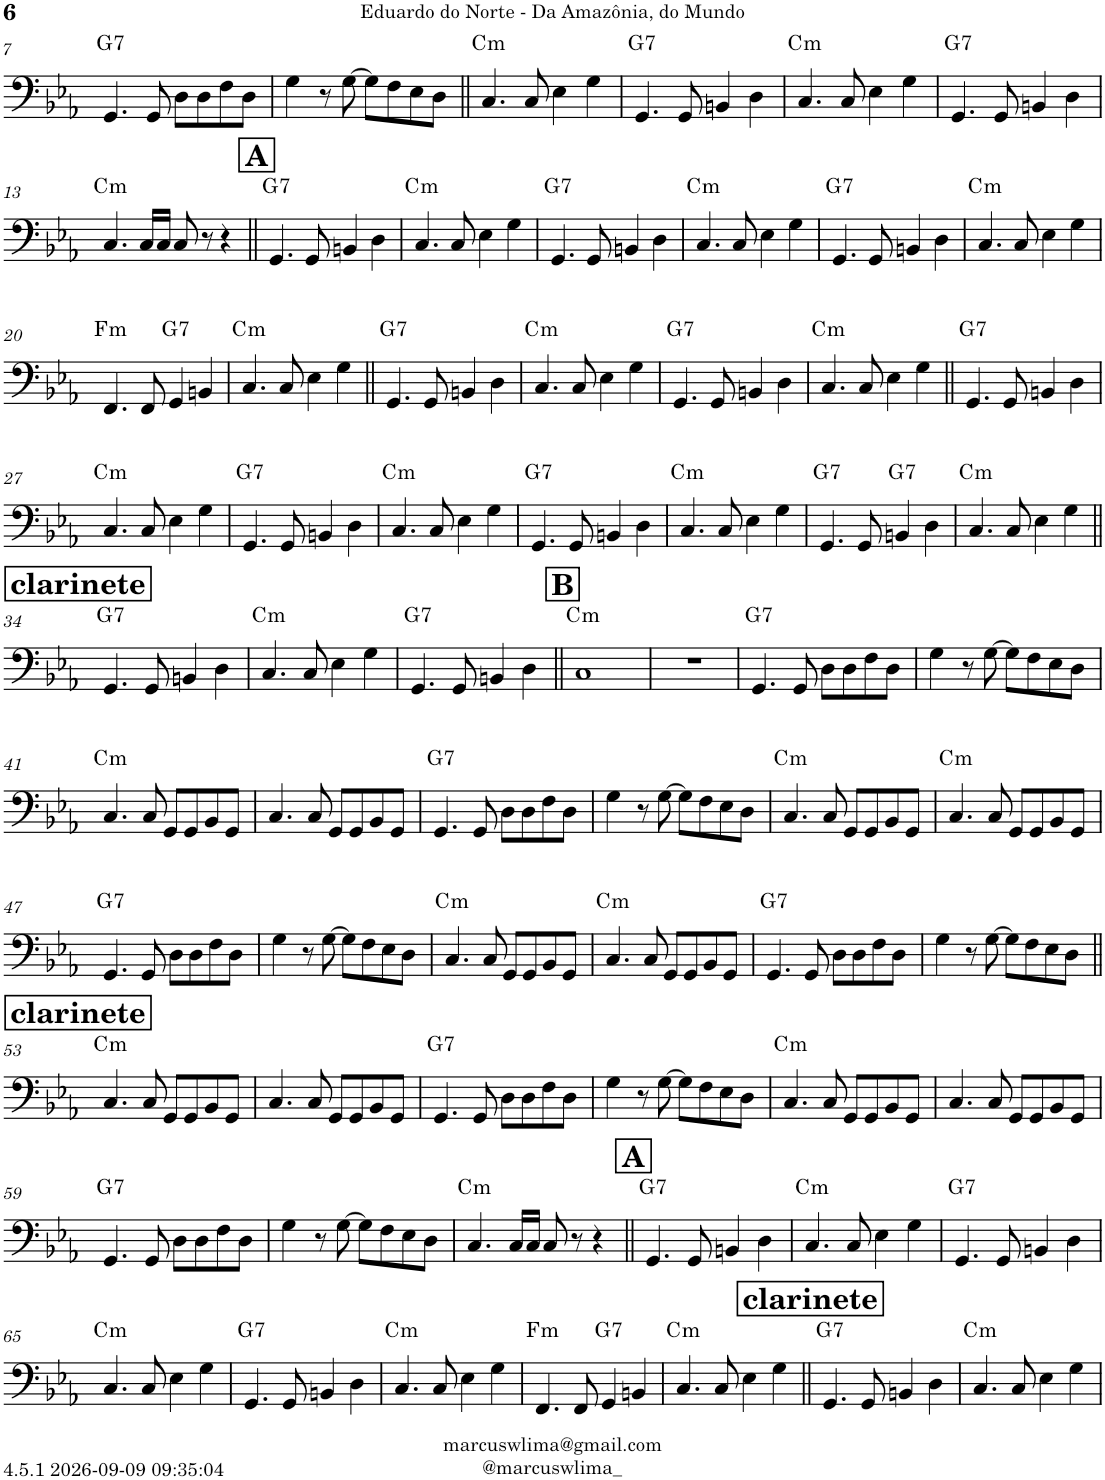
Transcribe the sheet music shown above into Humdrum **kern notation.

**kern	**harte
*part1	*part1
*staff1	*
*I"Electric Bass	*
*I'B.	*
!!LO:PB:g=z
*clefF4	*
*Trd7c12	*
*k[b-e-a-]	*
*M4/4	*
=7	=7
!	!LO:H:kt=7
4.GG/	G:7
8GG/	.
8D\L	.
8D\	.
8F\	.
8D\J	.
=8	=8
4G\	.
8r	.
[8G\	.
8G\L]	.
8F\	.
8E-\	.
8D\J	.
=9||	=9||
!	!LO:H:kt=m
4.C/	C:min
8C/	.
4E-\	.
4G\	.
=10	=10
!	!LO:H:kt=7
4.GG/	G:7
8GG/	.
4BBn/	.
4D\	.
=11	=11
!	!LO:H:kt=m
4.C/	C:min
8C/	.
4E-\	.
4G\	.
=12	=12
!	!LO:H:kt=7
4.GG/	G:7
8GG/	.
4BBn/	.
4D\	.
!!LO:LB:g=z
=13	=13
!	!LO:H:kt=m
4.C/	C:min
16C/LL	.
16C/JJ	.
8C/	.
8r	.
4r	.
!!LO:REH:place=s1:a:B:cj:fs=14:t=A
=14||	=14||
!	!LO:H:kt=7
4.GG/	G:7
8GG/	.
4BBn/	.
4D\	.
=15	=15
!	!LO:H:kt=m
4.C/	C:min
8C/	.
4E-\	.
4G\	.
=16	=16
!	!LO:H:kt=7
4.GG/	G:7
8GG/	.
4BBn/	.
4D\	.
=17	=17
!	!LO:H:kt=m
4.C/	C:min
8C/	.
4E-\	.
4G\	.
=18	=18
!	!LO:H:kt=7
4.GG/	G:7
8GG/	.
4BBn/	.
4D\	.
=19	=19
!	!LO:H:kt=m
4.C/	C:min
8C/	.
4E-\	.
4G\	.
!!LO:LB:g=z
=20	=20
!	!LO:H:kt=m
4.FF/	F:min
8FF/	.
!	!LO:H:kt=7
4GG/	G:7
4BBn/	.
=21	=21
!	!LO:H:kt=m
4.C/	C:min
8C/	.
4E-\	.
4G\	.
=22||	=22||
!	!LO:H:kt=7
4.GG/	G:7
8GG/	.
4BBn/	.
4D\	.
=23	=23
!	!LO:H:kt=m
4.C/	C:min
8C/	.
4E-\	.
4G\	.
=24	=24
!	!LO:H:kt=7
4.GG/	G:7
8GG/	.
4BBn/	.
4D\	.
=25	=25
!	!LO:H:kt=m
4.C/	C:min
8C/	.
4E-\	.
4G\	.
=26||	=26||
!	!LO:H:kt=7
4.GG/	G:7
8GG/	.
4BBn/	.
4D\	.
!!LO:LB:g=z
=27	=27
!	!LO:H:kt=m
4.C/	C:min
8C/	.
4E-\	.
4G\	.
=28	=28
!	!LO:H:kt=7
4.GG/	G:7
8GG/	.
4BBn/	.
4D\	.
=29	=29
!	!LO:H:kt=m
4.C/	C:min
8C/	.
4E-\	.
4G\	.
=30	=30
!	!LO:H:kt=7
4.GG/	G:7
8GG/	.
4BBn/	.
4D\	.
=31	=31
!	!LO:H:kt=m
4.C/	C:min
8C/	.
4E-\	.
4G\	.
=32	=32
!	!LO:H:kt=7
4.GG/	G:7
8GG/	.
!	!LO:H:kt=7
4BBn/	G:7
4D\	.
=33	=33
!	!LO:H:kt=m
4.C/	C:min
8C/	.
4E-\	.
4G\	.
!!LO:LB:g=z
!!LO:REH:place=s1:a:B:cj:fs=14:t=clarinete
=34||	=34||
!	!LO:H:kt=7
4.GG/	G:7
8GG/	.
4BBn/	.
4D\	.
=35	=35
!	!LO:H:kt=m
4.C/	C:min
8C/	.
4E-\	.
4G\	.
=36	=36
!	!LO:H:kt=7
4.GG/	G:7
8GG/	.
4BBn/	.
4D\	.
!!LO:REH:place=s1:a:B:cj:fs=14:t=B
=37||	=37||
!	!LO:H:kt=m
1C	C:min
=38	=38
1r	.
=39	=39
!	!LO:H:kt=7
4.GG/	G:7
8GG/	.
8D\L	.
8D\	.
8F\	.
8D\J	.
=40	=40
4G\	.
8r	.
[8G\	.
8G\L]	.
8F\	.
8E-\	.
8D\J	.
!!LO:LB:g=z
=41	=41
!	!LO:H:kt=m
4.C/	C:min
8C/	.
8GG/L	.
8GG/	.
8BB-/	.
8GG/J	.
=42	=42
4.C/	.
8C/	.
8GG/L	.
8GG/	.
8BB-/	.
8GG/J	.
=43	=43
!	!LO:H:kt=7
4.GG/	G:7
8GG/	.
8D\L	.
8D\	.
8F\	.
8D\J	.
=44	=44
4G\	.
8r	.
[8G\	.
8G\L]	.
8F\	.
8E-\	.
8D\J	.
=45	=45
!	!LO:H:kt=m
4.C/	C:min
8C/	.
8GG/L	.
8GG/	.
8BB-/	.
8GG/J	.
=46	=46
!	!LO:H:kt=m
4.C/	C:min
8C/	.
8GG/L	.
8GG/	.
8BB-/	.
8GG/J	.
!!LO:LB:g=z
=47	=47
!	!LO:H:kt=7
4.GG/	G:7
8GG/	.
8D\L	.
8D\	.
8F\	.
8D\J	.
=48	=48
4G\	.
8r	.
[8G\	.
8G\L]	.
8F\	.
8E-\	.
8D\J	.
=49	=49
!	!LO:H:kt=m
4.C/	C:min
8C/	.
8GG/L	.
8GG/	.
8BB-/	.
8GG/J	.
=50	=50
!	!LO:H:kt=m
4.C/	C:min
8C/	.
8GG/L	.
8GG/	.
8BB-/	.
8GG/J	.
=51	=51
!	!LO:H:kt=7
4.GG/	G:7
8GG/	.
8D\L	.
8D\	.
8F\	.
8D\J	.
=52	=52
4G\	.
8r	.
[8G\	.
8G\L]	.
8F\	.
8E-\	.
8D\J	.
!!LO:LB:g=z
!!LO:REH:place=s1:a:B:cj:fs=14:t=clarinete
=53||	=53||
!	!LO:H:kt=m
4.C/	C:min
8C/	.
8GG/L	.
8GG/	.
8BB-/	.
8GG/J	.
=54	=54
4.C/	.
8C/	.
8GG/L	.
8GG/	.
8BB-/	.
8GG/J	.
=55	=55
!	!LO:H:kt=7
4.GG/	G:7
8GG/	.
8D\L	.
8D\	.
8F\	.
8D\J	.
=56	=56
4G\	.
8r	.
[8G\	.
8G\L]	.
8F\	.
8E-\	.
8D\J	.
=57	=57
!	!LO:H:kt=m
4.C/	C:min
8C/	.
8GG/L	.
8GG/	.
8BB-/	.
8GG/J	.
=58	=58
4.C/	.
8C/	.
8GG/L	.
8GG/	.
8BB-/	.
8GG/J	.
!!LO:LB:g=z
=59	=59
!	!LO:H:kt=7
4.GG/	G:7
8GG/	.
8D\L	.
8D\	.
8F\	.
8D\J	.
=60	=60
4G\	.
8r	.
[8G\	.
8G\L]	.
8F\	.
8E-\	.
8D\J	.
=61	=61
!	!LO:H:kt=m
4.C/	C:min
16C/LL	.
16C/JJ	.
8C/	.
8r	.
4r	.
!!LO:REH:place=s1:a:B:cj:fs=14:t=A
=62||	=62||
!	!LO:H:kt=7
4.GG/	G:7
8GG/	.
4BBn/	.
4D\	.
=63	=63
!	!LO:H:kt=m
4.C/	C:min
8C/	.
4E-\	.
4G\	.
=64	=64
!	!LO:H:kt=7
4.GG/	G:7
8GG/	.
4BBn/	.
4D\	.
!!LO:LB:g=z
=65	=65
!	!LO:H:kt=m
4.C/	C:min
8C/	.
4E-\	.
4G\	.
=66	=66
!	!LO:H:kt=7
4.GG/	G:7
8GG/	.
4BBn/	.
4D\	.
=67	=67
!	!LO:H:kt=m
4.C/	C:min
8C/	.
4E-\	.
4G\	.
=68	=68
!	!LO:H:kt=m
4.FF/	F:min
8FF/	.
!	!LO:H:kt=7
4GG/	G:7
4BBn/	.
=69	=69
!	!LO:H:kt=m
4.C/	C:min
8C/	.
4E-\	.
4G\	.
!!LO:REH:place=s1:a:B:cj:fs=14:t=clarinete
=70||	=70||
!	!LO:H:kt=7
4.GG/	G:7
8GG/	.
4BBn/	.
4D\	.
=71	=71
!	!LO:H:kt=m
4.C/	C:min
8C/	.
4E-\	.
4G\	.
=	=
*-	*-
